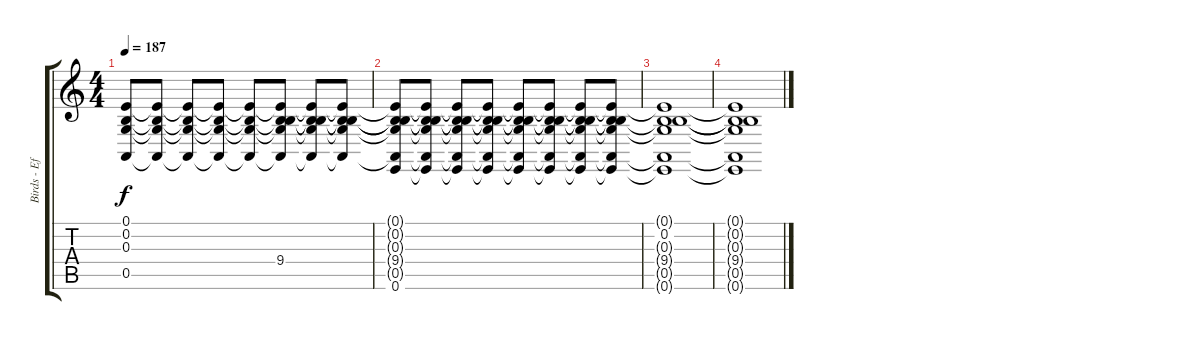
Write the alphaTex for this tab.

\track ("Birds - Effects (End of the Video" "Birds - Ef") {instrument birdtweet}
\staff {score tabs}
\tuning (E4 B3 G3 D3 A2 E2) {hide}
\ts (4 4)
\tempo 187
\clef g2
\ks c
(0.1{t} 0.2 0.3{t} 0.5{t}).8{dy f} (0.1{t} 0.2{t} 0.3{t} 0.5{t}).8 (0.1{t} 0.2{t} 0.3{t} 0.5{t}).8 (0.1{t} 0.2{t} 0.3{t} 0.5{t}).8 (0.1{t} 0.2{t} 0.3{t} 0.5{t}).8 (0.1{t} 0.2{t} 0.3{t} 9.4 0.5{t}).8 (0.1{t} 0.2{t} 0.3{t} 9.4{t} 0.5{t}).8 (0.1{t} 0.2{t} 0.3{t} 9.4{t} 0.5{t}).8 |
(0.1{t} 0.2{t} 0.3{t} 9.4{t} 0.5{t} 0.6).8 (0.1{t} 0.2{t} 0.3{t} 9.4{t} 0.5{t} 0.6{t}).8 (0.1{t} 0.2{t} 0.3{t} 9.4{t} 0.5{t} 0.6{t}).8 (0.1{t} 0.2{t} 0.3{t} 9.4{t} 0.5{t} 0.6{t}).8 (0.1{t} 0.2{t} 0.3{t} 9.4{t} 0.5{t} 0.6{t}).8 (0.1{t} 0.2{t} 0.3{t} 9.4{t} 0.5{t} 0.6{t}).8 (0.1{t} 0.2{t} 0.3{t} 9.4{t} 0.5{t} 0.6{t}).8 (0.1{t} 0.2{t} 0.3{t} 9.4{t} 0.5{t} 0.6{t}).8 |
(0.1{t} 0.2 0.3{t} 9.4{t} 0.5{t} 0.6{t}).1 |
(0.1{t} 0.2{t} 0.3{t} 9.4{t} 0.5{t} 0.6{t}).1
